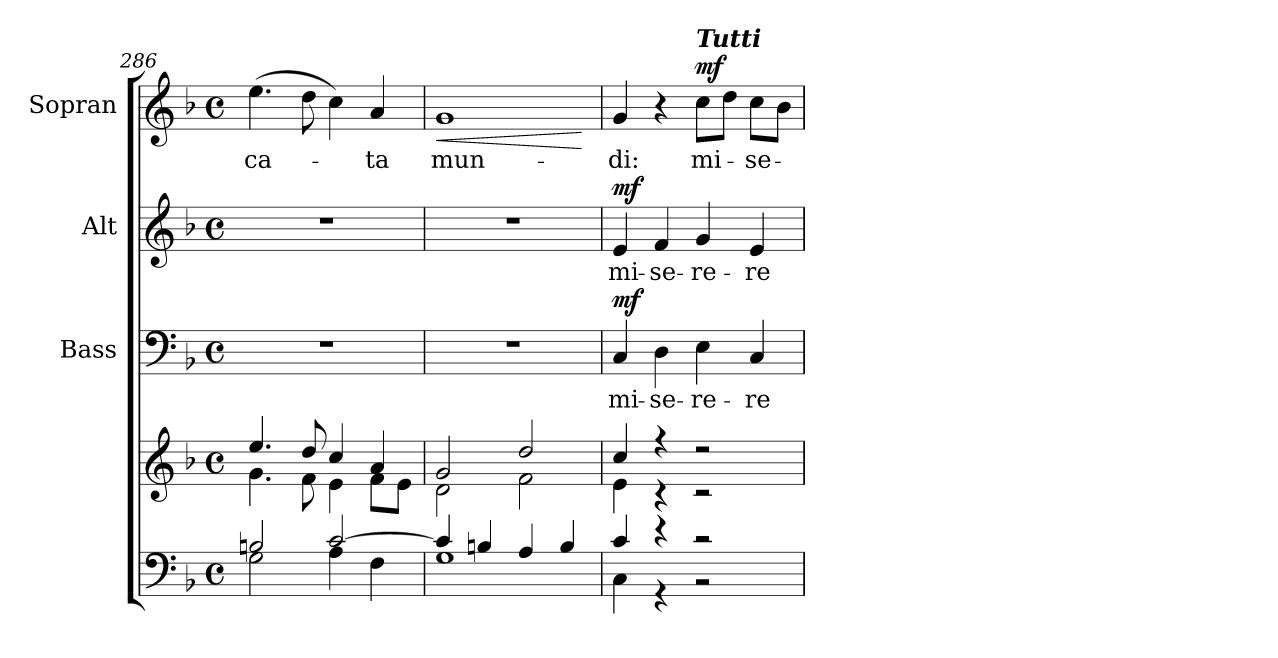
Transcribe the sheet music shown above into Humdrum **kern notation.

**kern	**kern	**kern	**text	**dynam	**kern	**text	**dynam	**kern	**text	**dynam
*part4	*part4	*part3	*part3	*part3	*part2	*part2	*part2	*part1	*part1	*part1
*staff5	*staff4	*staff3	*staff3	*staff3	*staff2	*staff2	*staff2	*staff1	*staff1	*staff1
*	*	*I"Bass	*	*	*I"Alt	*	*	*I"Sopran	*	*
*	*	*I'B.	*	*	*I'A.	*	*	*I'S.	*	*
*clefF4	*clefG2	*clefF4	*	*	*clefG2	*	*	*clefG2	*	*
*k[b-]	*k[b-]	*k[b-]	*	*	*k[b-]	*	*	*k[b-]	*	*
*F:	*F:	*F:	*	*	*F:	*	*	*F:	*	*
*M4/4	*M4/4	*M4/4	*	*	*M4/4	*	*	*M4/4	*	*
*met(c)	*met(c)	*met(c)	*	*	*met(c)	*	*	*met(c)	*	*
=286	=286	=286	=286	=286	=286	=286	=286	=286	=286	=286
*^	*^	*	*	*	*	*	*	*	*	*
!	!	!	!	!	!	!	!	!	!	!	!LO:LY:b	!
2Bn/	2G\	4.ee/	4.g\	1r	.	.	1r	.	.	(>4.ee\	-ca-	.
.	.	8dd/	8f\	.	.	.	.	.	.	8dd\	.	.
[>2c/	4A\	4cc/	4e\	.	.	.	.	.	.	4cc\)	.	.
!	!	!	!	!	!	!	!	!	!	!	!LO:LY:b	!
.	4F\	4a/	8f\L	.	.	.	.	.	.	4a/	-ta	.
.	.	.	8e\J	.	.	.	.	.	.	.	.	.
=287	=287	=287	=287	=287	=287	=287	=287	=287	=287	=287	=287	=287
!	!	!	!	!	!	!	!	!	!	!	!LO:LY:b	!LO:HP:b
!	!	!	!	!	!	!	!	!	!	!	!	!LO:HP:n=1:b
4c/]	1G	2g/	2d\	1r	.	.	1r	.	.	1g	mun-	< >
4Bn/	.	.	.	.	.	.	.	.	.	.	.	.
4A/	.	2dd/	2f\	.	.	.	.	.	.	.	.	.
4B/	.	.	.	.	.	.	.	.	.	.	.	.
*v	*v	*	*	*	*	*	*	*	*	*	*	*
*	*v	*v	*	*	*	*	*	*	*	*	*
.	.	.	.	.	.	.	.	.	.	[
!!LO:PB:g=z
=288	=288	=288	=288	=288	=288	=288	=288	=288	=288	=288
*^	*^	*	*	*	*	*	*	*	*	*
!	!	!	!	!	!LO:LY:b	!LO:DY:a	!	!LO:LY:b	!LO:DY:a	!	!LO:LY:b	!
4c/	4C\	4cc/	4e\	4C/	mi-	mf	4e/	mi-	mf	4g/	-di:	.
!	!	!	!	!	!LO:LY:b	!	!	!LO:LY:b	!	!	!	!
4r	4r	4r	4r	4D\	-se-	.	4f/	-se-	.	4r	.	]
!	!	!	!	!	!	!	!	!	!	!LO:TX:a:Bi:t=Tutti	!	!
!	!	!	!	!	!LO:LY:b	!	!	!LO:LY:b	!	!	!LO:LY:b	!LO:DY:a
2r	2r	2r	2r	4E\	-re-	.	4g/	-re-	.	8cc\L	mi-	mf
.	.	.	.	.	.	.	.	.	.	8dd\J	.	.
!	!	!	!	!	!LO:LY:b	!	!	!LO:LY:b	!	!	!LO:LY:b	!
.	.	.	.	4C/	-re	.	4e/	-re	.	8cc\L	-se-	.
.	.	.	.	.	.	.	.	.	.	8b-\J	.	.
*v	*v	*	*	*	*	*	*	*	*	*	*	*
*	*v	*v	*	*	*	*	*	*	*	*	*
=	=	=	=	=	=	=	=	=	=	=
*-	*-	*-	*-	*-	*-	*-	*-	*-	*-	*-
